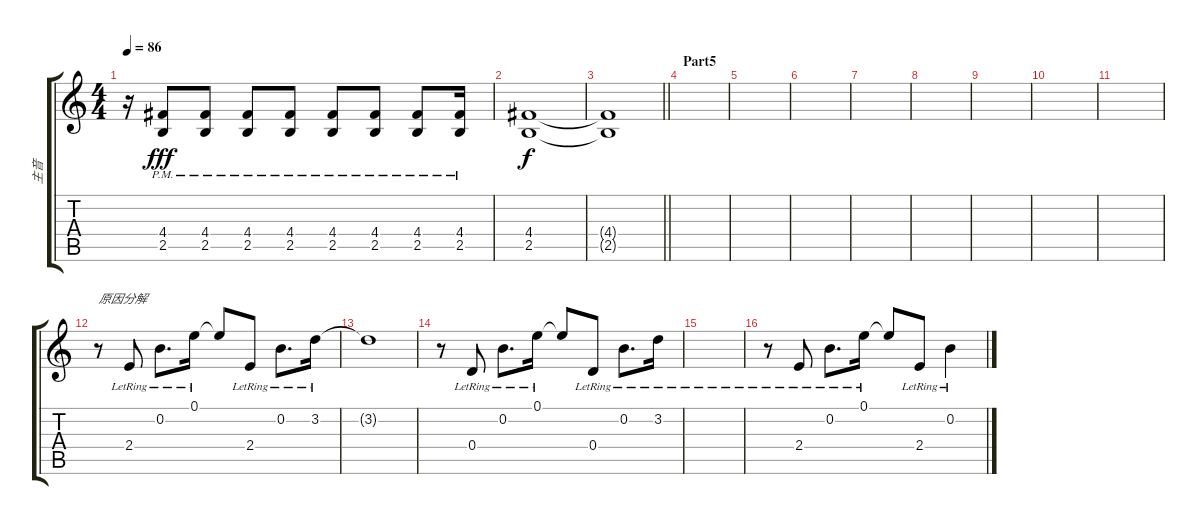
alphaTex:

\track ("主音" "主音") {instrument electricguitarclean}
\staff {score tabs}
\tuning (E4 B3 G3 D3 A2 E2) {hide}
\ts (4 4)
\tempo 86
\clef g2
\ks c
r.16{dy fff} (4.4{pm} 2.5{pm}).8 (4.4{pm} 2.5{pm}).8 (4.4{pm} 2.5{pm}).8 (4.4{pm} 2.5{pm}).8 (4.4{pm} 2.5{pm}).8 (4.4{pm} 2.5{pm}).8 (4.4{pm} 2.5{pm}).8 (4.4{pm} 2.5{pm}).16 |
(4.4 2.5).1{dy f volume 8} |
\barLineRight lightlight
(4.4{t} 2.5{t}).1 |
\section ("" "Part5")
|
|
|
|
|
|
|
|
r.8{txt "原因分解" volume 16} 2.4{lr}.8 0.2{lr}.8{d} 0.1{lr}.16 0.1{t}.8 2.4{lr}.8 0.2{lr}.8{d} 3.2{lr}.16 |
3.2{t}.1 |
r.8 0.4{lr}.8 0.2{lr}.8{d} 0.1{lr}.16 0.1{t}.8 0.4{lr}.8 0.2{lr}.8{d} 3.2{lr}.16 |
|
r.8 2.4{lr}.8 0.2{lr}.8{d} 0.1{lr}.16 0.1{t}.8 2.4{lr}.8 0.2{lr}.4
